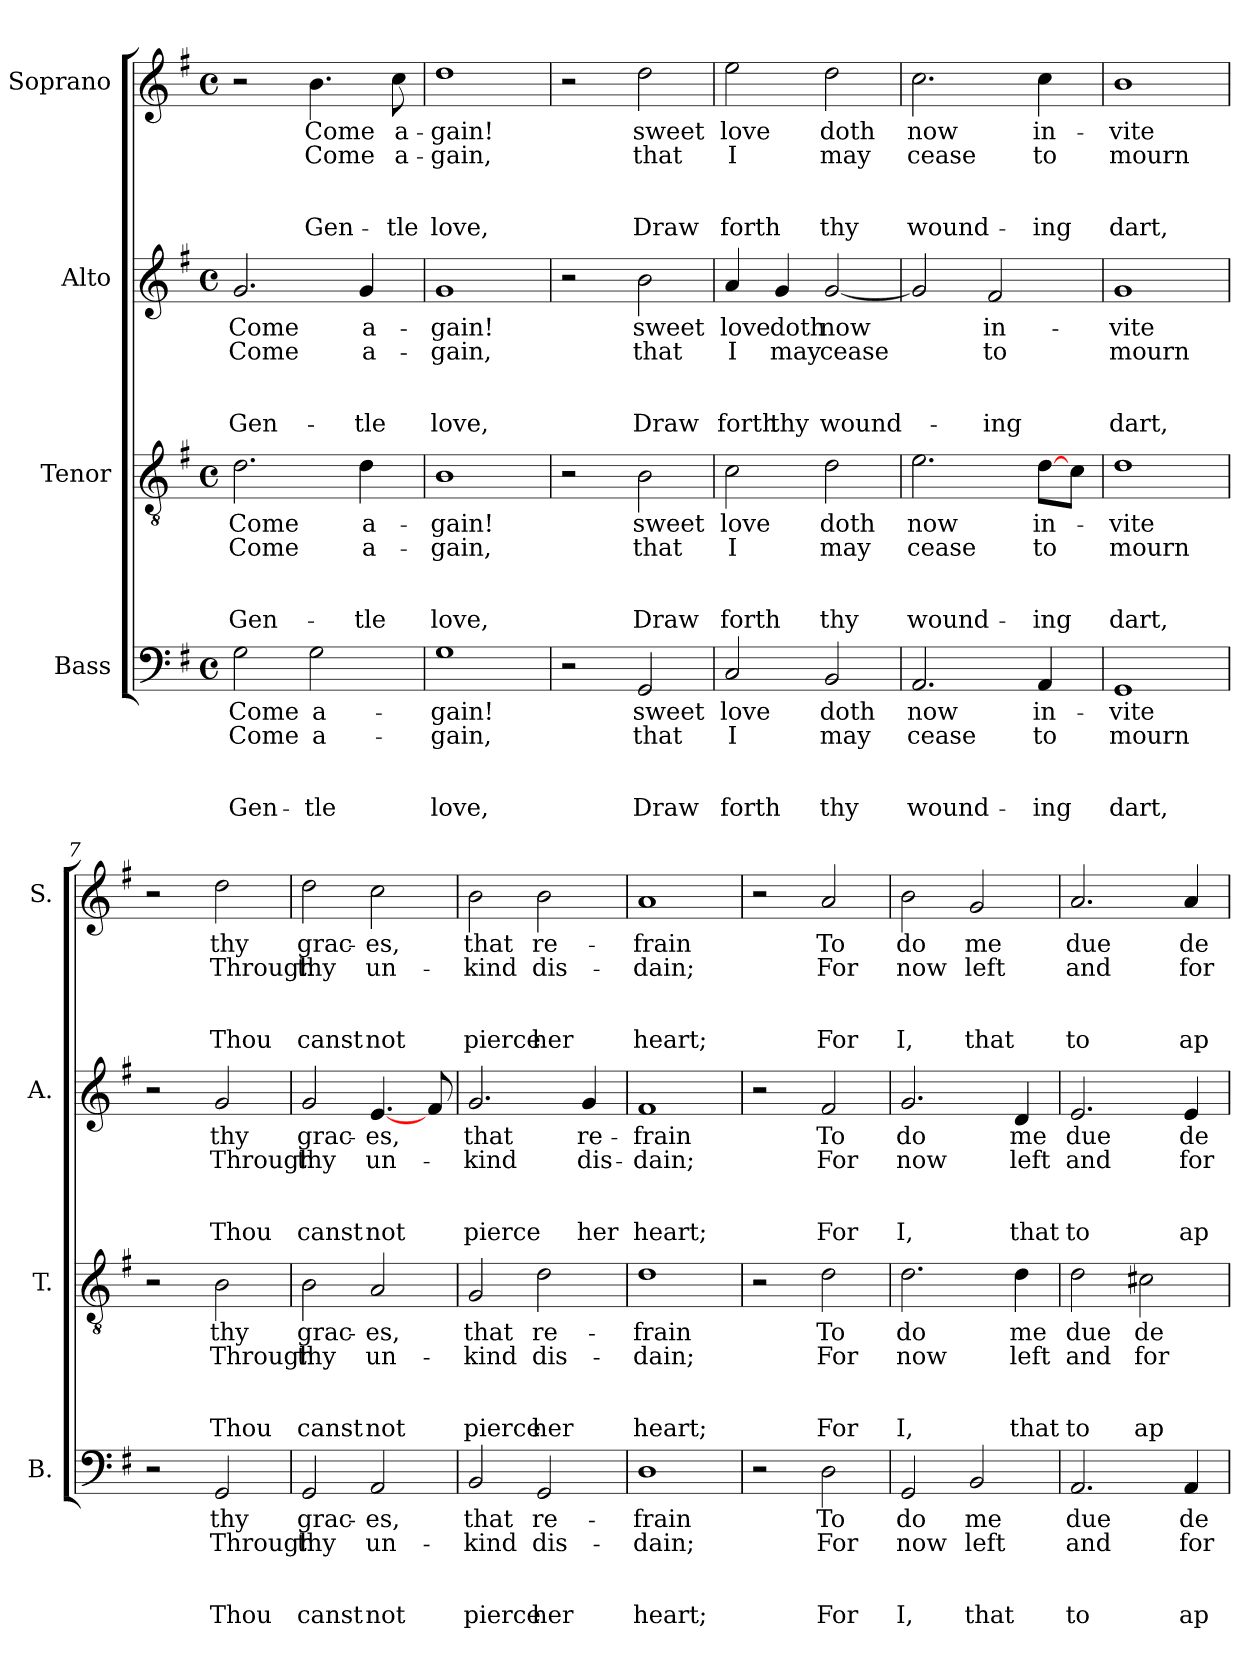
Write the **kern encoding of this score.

**kern	**text	**text	**text	**text	**text	**kern	**text	**text	**text	**text	**text	**kern	**text	**text	**text	**text	**text	**kern	**text	**text	**text	**text	**text
*part4	*part4	*part4	*part4	*part4	*part4	*part3	*part3	*part3	*part3	*part3	*part3	*part2	*part2	*part2	*part2	*part2	*part2	*part1	*part1	*part1	*part1	*part1	*part1
*staff4	*staff4	*staff4	*staff4	*staff4	*staff4	*staff3	*staff3	*staff3	*staff3	*staff3	*staff3	*staff2	*staff2	*staff2	*staff2	*staff2	*staff2	*staff1	*staff1	*staff1	*staff1	*staff1	*staff1
*I"Bass	*	*	*	*	*	*I"Tenor	*	*	*	*	*	*I"Alto	*	*	*	*	*	*I"Soprano	*	*	*	*	*
*I'B.	*	*	*	*	*	*I'T.	*	*	*	*	*	*I'A.	*	*	*	*	*	*I'S.	*	*	*	*	*
*clefF4	*	*	*	*	*	*clefGv2	*	*	*	*	*	*clefG2	*	*	*	*	*	*clefG2	*	*	*	*	*
*k[f#]	*	*	*	*	*	*k[f#]	*	*	*	*	*	*k[f#]	*	*	*	*	*	*k[f#]	*	*	*	*	*
*G:	*	*	*	*	*	*G:	*	*	*	*	*	*G:	*	*	*	*	*	*G:	*	*	*	*	*
*M4/4	*	*	*	*	*	*M4/4	*	*	*	*	*	*M4/4	*	*	*	*	*	*M4/4	*	*	*	*	*
*met(c)	*	*	*	*	*	*met(c)	*	*	*	*	*	*met(c)	*	*	*	*	*	*met(c)	*	*	*	*	*
=1	=1	=1	=1	=1	=1	=1	=1	=1	=1	=1	=1	=1	=1	=1	=1	=1	=1	=1	=1	=1	=1	=1	=1
2G\	Come	Come	.	.	Gen-	2.d\	Come	Come	.	.	Gen-	2.g/	Come	Come	.	.	Gen-	2r	.	.	.	.	.
2G\	a-	a-	.	.	-tle	.	.	.	.	.	.	.	.	.	.	.	.	4.b\	Come	Come	.	.	Gen-
.	.	.	.	.	.	4d\	a-	a-	.	.	-tle	4g/	a-	a-	.	.	-tle	.	.	.	.	.	.
.	.	.	.	.	.	.	.	.	.	.	.	.	.	.	.	.	.	8cc\	a-	a-	.	.	-tle
=2	=2	=2	=2	=2	=2	=2	=2	=2	=2	=2	=2	=2	=2	=2	=2	=2	=2	=2	=2	=2	=2	=2	=2
1G	-gain!	-gain,	.	.	love,	1B	-gain!	-gain,	.	.	love,	1g	-gain!	-gain,	.	.	love,	1dd	-gain!	-gain,	.	.	love,
=3	=3	=3	=3	=3	=3	=3	=3	=3	=3	=3	=3	=3	=3	=3	=3	=3	=3	=3	=3	=3	=3	=3	=3
2r	.	.	.	.	.	2r	.	.	.	.	.	2r	.	.	.	.	.	2r	.	.	.	.	.
2GG/	sweet	that	.	.	Draw	2B\	sweet	that	.	.	Draw	2b\	sweet	that	.	.	Draw	2dd\	sweet	that	.	.	Draw
=4	=4	=4	=4	=4	=4	=4	=4	=4	=4	=4	=4	=4	=4	=4	=4	=4	=4	=4	=4	=4	=4	=4	=4
2C/	love	I	.	.	forth	2c\	love	I	.	.	forth	4a/	love	I	.	.	forth	2ee\	love	I	.	.	forth
.	.	.	.	.	.	.	.	.	.	.	.	4g/	doth	may	.	.	thy	.	.	.	.	.	.
2BB/	doth	may	.	.	thy	2d\	doth	may	.	.	thy	[2g/	now	cease	.	.	wound-	2dd\	doth	may	.	.	thy
=5	=5	=5	=5	=5	=5	=5	=5	=5	=5	=5	=5	=5	=5	=5	=5	=5	=5	=5	=5	=5	=5	=5	=5
2.AA/	now	cease	.	.	wound-	2.e\	now	cease	.	.	wound-	2g/]	.	.	.	.	.	2.cc\	now	cease	.	.	wound-
.	.	.	.	.	.	.	.	.	.	.	.	2f#/	in-	to	.	.	-ing	.	.	.	.	.	.
4AA/	in-	to	.	.	-ing	[8d\L	in-	to	.	.	-ing	.	.	.	.	.	.	4cc\	in-	to	.	.	-ing
.	.	.	.	.	.	8c\J	.	.	.	.	.	.	.	.	.	.	.	.	.	.	.	.	.
=6	=6	=6	=6	=6	=6	=6	=6	=6	=6	=6	=6	=6	=6	=6	=6	=6	=6	=6	=6	=6	=6	=6	=6
1GG	-vite	mourn	.	.	dart,	1d	-vite	mourn	.	.	dart,	1g	-vite	mourn	.	.	dart,	1b	-vite	mourn	.	.	dart,
=7	=7	=7	=7	=7	=7	=7	=7	=7	=7	=7	=7	=7	=7	=7	=7	=7	=7	=7	=7	=7	=7	=7	=7
2r	.	.	.	.	.	2r	.	.	.	.	.	2r	.	.	.	.	.	2r	.	.	.	.	.
2GG/	thy	Through	.	.	Thou	2B\	thy	Through	.	.	Thou	2g/	thy	Through	.	.	Thou	2dd\	thy	Through	.	.	Thou
=8	=8	=8	=8	=8	=8	=8	=8	=8	=8	=8	=8	=8	=8	=8	=8	=8	=8	=8	=8	=8	=8	=8	=8
2GG/	grac-	thy	.	.	canst	2B\	grac-	thy	.	.	canst	2g/	grac-	thy	.	.	canst	2dd\	grac-	thy	.	.	canst
2AA/	-es,	un-	.	.	not	2A/	-es,	un-	.	.	not	[4.e/	-es,	un-	.	.	not	2cc\	-es,	un-	.	.	not
.	.	.	.	.	.	.	.	.	.	.	.	8f#/	.	.	.	.	.	.	.	.	.	.	.
=9	=9	=9	=9	=9	=9	=9	=9	=9	=9	=9	=9	=9	=9	=9	=9	=9	=9	=9	=9	=9	=9	=9	=9
2BB/	that	-kind	.	.	pierce	2G/	that	-kind	.	.	pierce	2.g/	that	-kind	.	.	pierce	2b\	that	-kind	.	.	pierce
2GG/	re-	dis-	.	.	her	2d\	re-	dis-	.	.	her	.	.	.	.	.	.	2b\	re-	dis-	.	.	her
.	.	.	.	.	.	.	.	.	.	.	.	4g/	re-	dis-	.	.	her	.	.	.	.	.	.
=10	=10	=10	=10	=10	=10	=10	=10	=10	=10	=10	=10	=10	=10	=10	=10	=10	=10	=10	=10	=10	=10	=10	=10
1D	-frain	-dain;	.	.	heart;	1d	-frain	-dain;	.	.	heart;	1f#	-frain	-dain;	.	.	heart;	1a	-frain	-dain;	.	.	heart;
!!LO:LB:g=z
=11	=11	=11	=11	=11	=11	=11	=11	=11	=11	=11	=11	=11	=11	=11	=11	=11	=11	=11	=11	=11	=11	=11	=11
2r	.	.	.	.	.	2r	.	.	.	.	.	2r	.	.	.	.	.	2r	.	.	.	.	.
2D\	To	For	.	.	For	2d\	To	For	.	.	For	2f#/	To	For	.	.	For	2a/	To	For	.	.	For
=12	=12	=12	=12	=12	=12	=12	=12	=12	=12	=12	=12	=12	=12	=12	=12	=12	=12	=12	=12	=12	=12	=12	=12
2GG/	do	now	.	.	I,	2.d\	do	now	.	.	I,	2.g/	do	now	.	.	I,	2b\	do	now	.	.	I,
2BB/	me	left	.	.	that	.	.	.	.	.	.	.	.	.	.	.	.	2g/	me	left	.	.	that
.	.	.	.	.	.	4d\	me	left	.	.	that	4d/	me	left	.	.	that	.	.	.	.	.	.
=13	=13	=13	=13	=13	=13	=13	=13	=13	=13	=13	=13	=13	=13	=13	=13	=13	=13	=13	=13	=13	=13	=13	=13
2.AA/	due	and	.	.	to	2d\	due	and	.	.	to	2.e/	due	and	.	.	to	2.a/	due	and	.	.	to
.	.	.	.	.	.	2c#X\	de-	for-	.	.	ap-	.	.	.	.	.	.	.	.	.	.	.	.
4AA/	de-	for-	.	.	ap-	.	.	.	.	.	.	4e/	de-	for-	.	.	ap-	4a/	de-	for-	.	.	ap-
=	=	=	=	=	=	=	=	=	=	=	=	=	=	=	=	=	=	=	=	=	=	=	=
*-	*-	*-	*-	*-	*-	*-	*-	*-	*-	*-	*-	*-	*-	*-	*-	*-	*-	*-	*-	*-	*-	*-	*-
